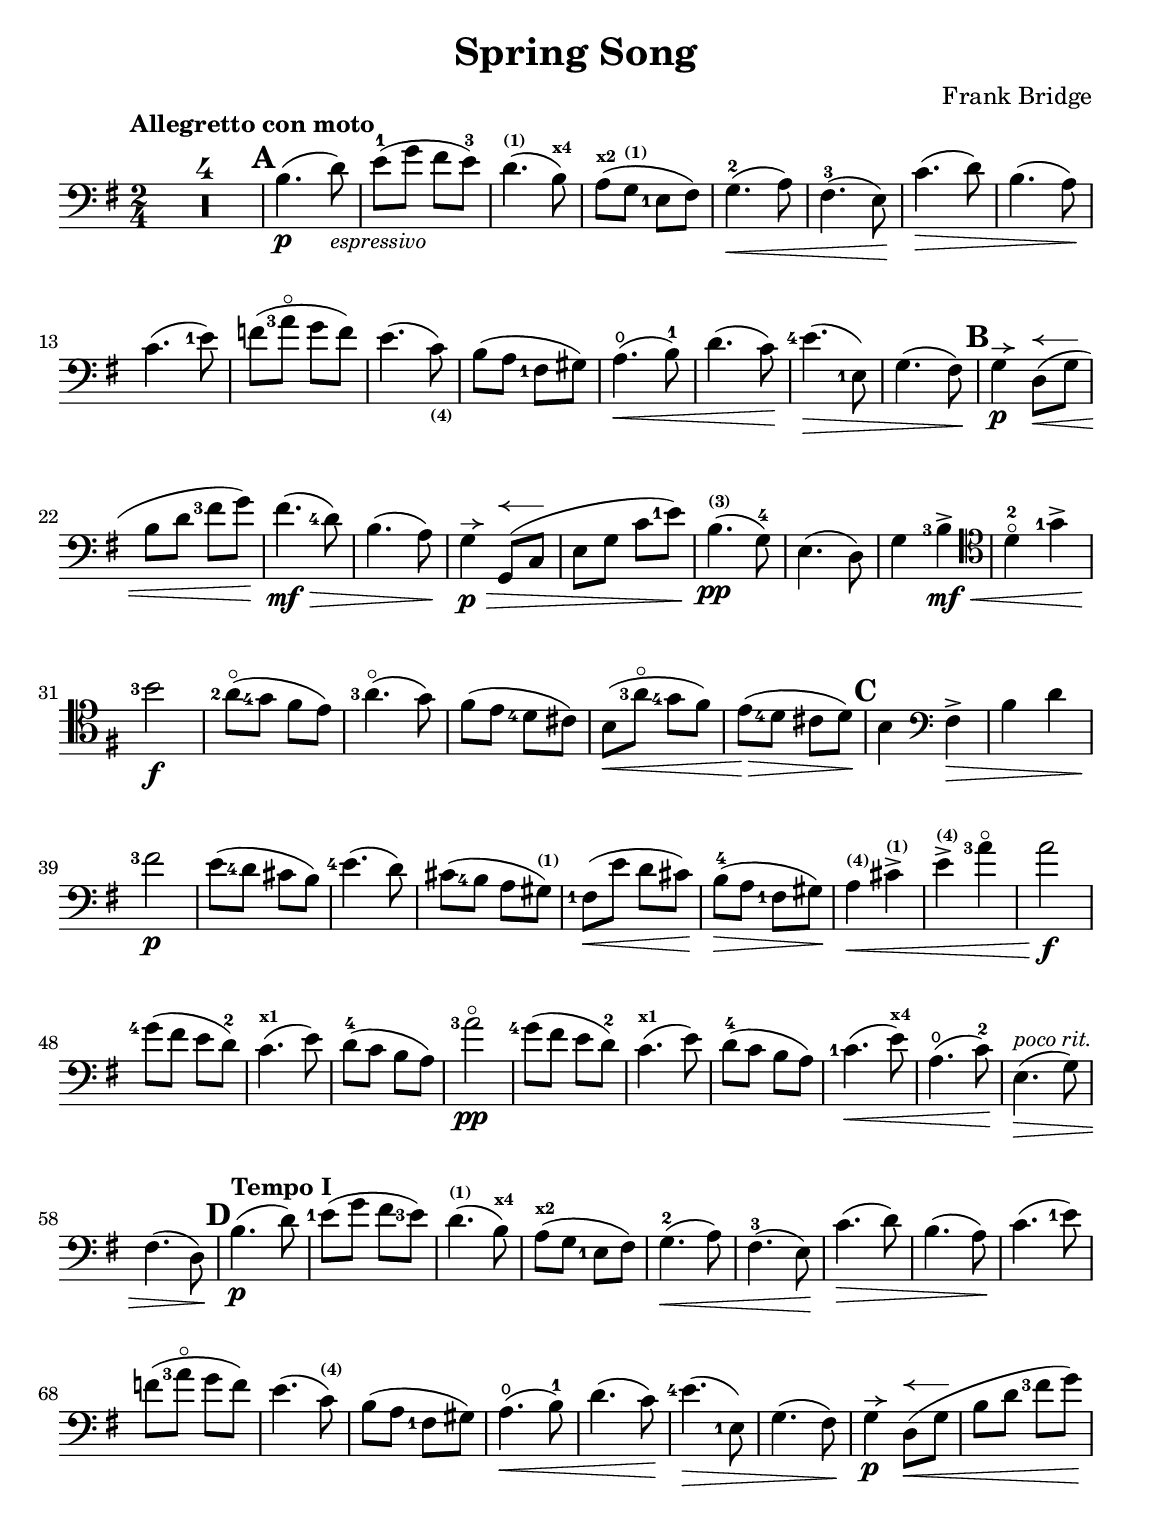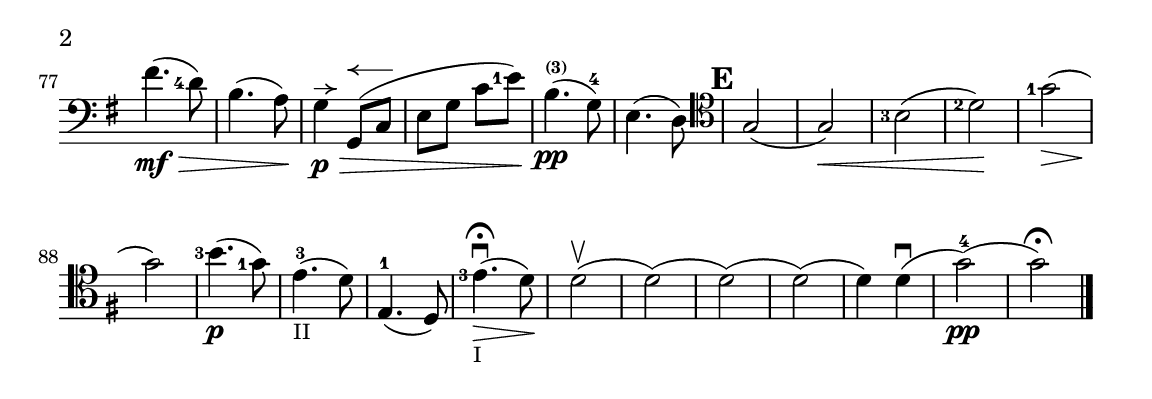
#(set-global-staff-size 21)

\version "2.18.2"

\header {
  title    = "Spring Song"
  composer = "Frank Bridge"
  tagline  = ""
}

\language "italiano"

% iPad Pro 12.9

\paper {
  paper-width  = 195\mm
  paper-height = 260\mm
  indent = #0
%  line-width = #188
%  ragged-last = ##t
  ragged-last-bottom = ##t
  ragged-bottom = ##f
}

allongerUne = \markup {
  \center-column {
    \combine
    \draw-line #'(-2 . 0)
    \arrow-head #X #RIGHT ##f
  }
}

retenir = \markup {
  \center-column {
    \concat {
      \arrow-head #X #LEFT ##f
      \hspace #-1
      \draw-line #'(-4 . 0)
    }
  }
}

\score {
  \new Staff
%  \with {instrumentName = #"Cello "}
  {
    \override Hairpin.to-barline = ##f
    \tempo "Allegretto con moto"
    \time 2/4
    \key sol \major
    \clef "bass"
    \set fingeringOrientations = #'(left)

    \compressFullBarRests
    R1*2
    \mark \default
    si4.\p(re'8_\markup{\small\italic "espressivo"})                      % 5
    mi'8-1(sol'8 fad'8 mi'8-3)                                            % 6
    re'4.^\markup{\bold\teeny (1)}(si8^\markup{\bold\teeny x4})           % 7
    la8^\markup{\bold\teeny x2}(sol8^\markup{\bold\teeny (1)}
    <mi-1>8 fad8)                                                         % 8
    sol4.-2\<(la8)                                                        % 9
    fad4.-3(mi8)\!                                                        % 10
    do'4.\>(re'8)                                                         % 11
    si4.(la8)\!                                                           % 12
    do'4.(<mi'-1>8)                                                       % 13
    fa'8(<la'-3>8\flageolet sol'8 fa'8)                                   % 14
    mi'4.(do'8_\markup{\bold\teeny (4)})                                  % 15
    si8(la8 <fad-1>8 sold8)                                               % 16
    la4.\open\<(si8-1)                                                    % 17
    re'4.(do'8)\!                                                         % 18
    <mi'-4>4.\>(<mi-1>8)                                                  % 19
    sol4.(fad8)\!                                                         % 20
    \mark \default
    sol4\p^\allongerUne re8^\retenir\<(sol8                               % 21
    si8 re'8 <fad'-3>8 sol'8)\!                                           % 22
    fad'4.\mf\>(<re'-4>8)                                                 % 23
    si4.(la8)\!                                                           % 24
    sol4\p^\allongerUne\> sol,8^\retenir(do8                              % 25
    mi8 sol8 do'8 <mi'-1>8)\!                                             % 26
    si4.^\markup{\bold\teeny (3)}\pp(sol8-4)                              % 27
    mi4.(re8)                                                             % 28
    sol4 <si-3>4\mf->\<                                                   % 29
    \clef "tenor"
    re'4-2\flageolet <sol'-1>4->                                          % 30
    <si'-3>2\f\!                                                          % 31
    <la'-2>8\flageolet(<sol'-4>8 fad'8 mi'8)                              % 32
    <la'-3>4.\flageolet(sol'8)                                            % 33
    fad'8(mi'8 <re'-4>8 dod'8)                                            % 34
    si8\<(<la'-3>8\flageolet <sol'-4>8 fad'8)                             % 35
    mi'8\>(<re'-4>8 dod'8 re'8)\!                                         % 36
    \mark \default
    si4
    \clef "bass"
    fad4->\>                                                              % 37
    si4 re'4                                                              % 38
    <fad'-3>2\p\!                                                         % 39
    mi'8(<re'-4>8 dod'8 si8)                                              % 40
    <mi'-4>4.(re'8)                                                       % 41
    dod'8(<si-4>8 la8 sold8^\markup{\bold\teeny (1)})                     % 42
    <fad-1>8\<(mi' re'8 dod'8)\!                                          % 43
    si8-4\>(la8 <fad-1>8 sold8)\!                                         % 44
    la4^\markup{\bold\teeny (4)}\< dod'4->^\markup{\bold\teeny (1)}       % 45
    mi'4^\markup{\bold\teeny (4)}-> <la'-3>4\flageolet                    % 46
    la'2\!\f                                                              % 47
    <sol'-4>8(fad'8 mi'8 re'8-2)                                          % 48
    do'4.^\markup{\bold\teeny x1}(mi'8)                                   % 49
    re'8-4(do'8 si8 la8)                                                  % 50
    <la'-3>2\flageolet\pp                                                 % 51
    <sol'-4>8(fad'8 mi'8 re'8-2)                                          % 52
    do'4.^\markup{\bold\teeny x1}(mi'8)                                   % 53
    re'8-4(do'8 si8 la8)                                                  % 54
    <do'-1>4.\<(mi'8^\markup{\bold\teeny x4})                             % 55
    la4.\open(do'8-2)\!                                                   % 56
    mi4.\>^\markup{\small\italic "poco rit."}(sol8)                       % 57
    fad4.(re8)\!                                                          % 58
    \tempo "Tempo I"
    \mark \default
    si4.\p(re'8)                                                          % 59
    <mi'-1>8(sol'8 fad'8 <mi'-3>8)                                        % 60
    re'4.^\markup{\bold\teeny (1)}(si8^\markup{\bold\teeny x4})           % 61
    la8^\markup{\bold\teeny x2}(sol8 <mi-1>8 fad8)                        % 62
    sol4.-2\<(la8)                                                        % 63
    fad4.-3(mi8)\!                                                        % 64
    do'4.\>(re'8)                                                         % 65
    si4.(la8)\!                                                           % 66
    do'4.(<mi'-1>8)                                                       % 67
    fa'8(<la'-3>8\flageolet sol'8 fa'8)                                   % 68
    mi'4.(do'8^\markup{\bold\teeny (4)})                                  % 69
    si8(la8 <fad-1>8 sold8)                                               % 70
    la4.\open\<(si8-1)                                                    % 71
    re'4.(do'8)\!                                                         % 72
    <mi'-4>4.\>(<mi-1>8)                                                  % 73
    sol4.(fad8)\!                                                         % 74
    sol4\p^\allongerUne re8^\retenir\<(sol8                               % 75
    si8 re'8 <fad'-3>8 sol'8)\!                                           % 76
    fad'4.\mf\>(<re'-4>8)                                                 % 77
    si4.(la8)\!                                                           % 78
    sol4\p^\allongerUne\> sol,8^\retenir(do8                              % 79
    mi8 sol8 do'8 <mi'-1>8)\!                                             % 80
    si4.^\markup{\bold\teeny (3)}\pp(sol8-4)                              % 81
    mi4.(re8)                                                             % 82
    \mark \default
    \clef "tenor"
    sol2(                                                                 % 83
    sol2)\<                                                               % 84
    <si-3>2(                                                              % 85
    <re'-2>2)\!                                                           % 86
    <sol'-1>2\>(                                                          % 87
    sol'2)\!                                                              % 88
    <si'-3>4.\p(<sol'-1>8)                                                % 89
    mi'4.-3_\markup{\small II}(re'8)                                      % 90
    mi4.-1(re8)                                                           % 91
    <mi'-3>4.\fermata\downbow_\markup{\small I}\>(re'8)\!                 % 92
    re'2\upbow(                                                           % 93
    re'2)(                                                                % 94
    re'2)(                                                                % 95
    re'2)(                                                                % 96
    re'4) re'4\downbow(                                                   % 97
    sol'2-4\pp)(                                                          % 98
    sol'2)\fermata                                                        % 99
    \bar "|."
  }
}
